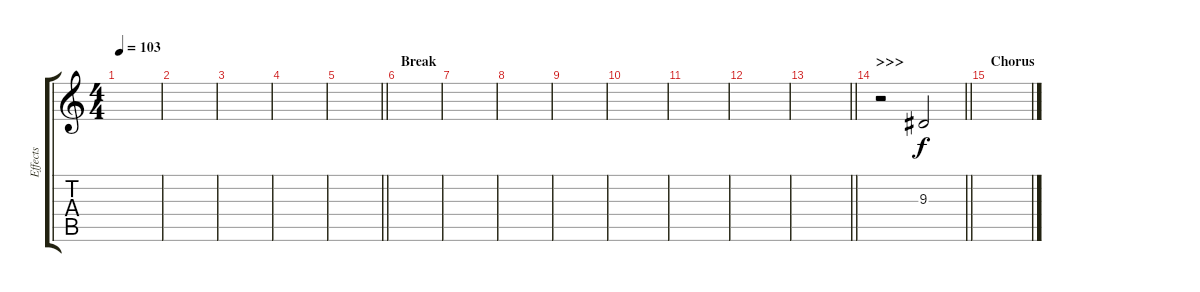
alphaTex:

\track ("Effects" "Effects") {instrument reversecymbal}
\staff {score tabs}
\tuning (Eb4 Bb3 Gb3 Db3 Ab2 Db2) {hide}
\ts (4 4)
\tempo 103
\clef g2
\ks c
|
|
|
|
\barLineRight lightlight
|
\section ("" "Break")
|
|
|
|
|
|
|
\barLineRight lightlight
|
\section ("" ">>>")
\barLineRight lightlight
r.2 9.3.2 |
\section ("" "Chorus")
